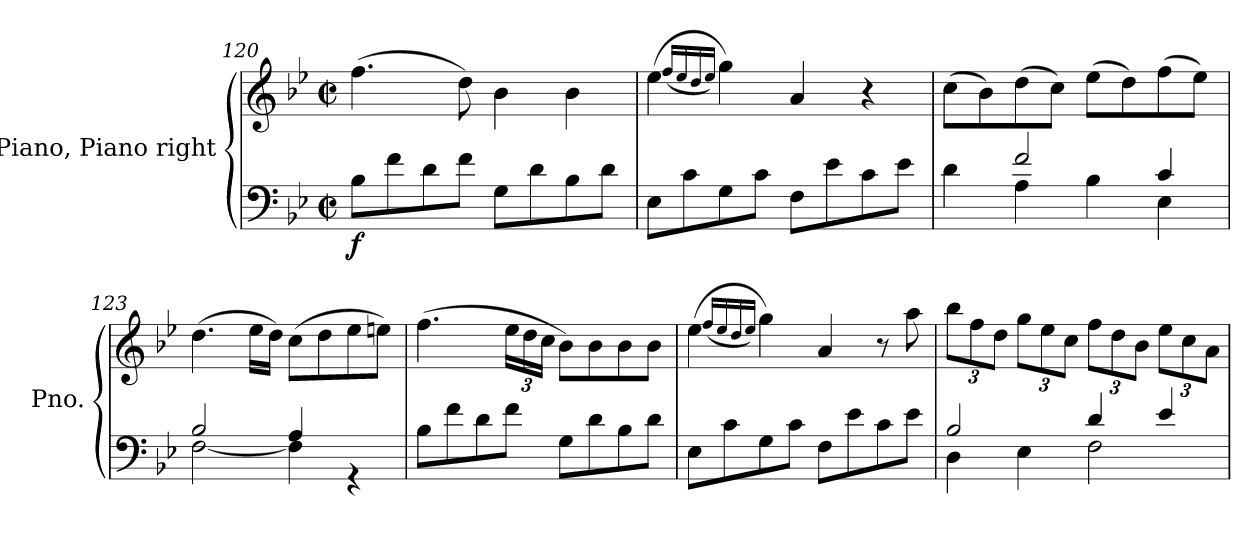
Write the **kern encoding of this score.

**kern	**kern	**dynam
*part1	*part1	*part1
*staff2	*staff1	*staff1/2
*I"Piano, Piano right	*	*
*I'Pno.	*	*
*clefF4	*clefG2	*
*k[b-e-]	*k[b-e-]	*
*M2/2	*M2/2	*
*met(c|)	*met(c|)	*
=120	=120	=120
!	!	!LO:DY:b=2
8B-\L	(>4.ff\	f
8f\	.	.
8d\	.	.
8f\J	8dd\)	.
8G\L	4b-\	.
8d\	.	.
8B-\	4b-\	.
8d\J	.	.
=121	=121	=121
8E-\L	(>4ee-\	.
8c\	.	.
.	(<16qff/LL	.
.	16qee-/	.
.	16qdd/	.
.	16qee-/JJ)	.
8G\	4gg\)	.
8c\J	.	.
8F\L	4a/	.
8e-\	.	.
8c\	4r	.
8e-\J	.	.
=122	=122	=122
*^	*	*
4d\	4ryy	(>8cc\L	.
.	.	8b-\)	.
2f/	4A\	(>8dd\	.
.	.	8cc\J)	.
.	4B-\	(>8ee-\L	.
.	.	8dd\)	.
4c/	4E-\	(>8ff\	.
.	.	8ee-\J)	.
=123	=123	=123	=123
2B-/	[2F\	(>4.dd\	.
.	.	16ee-\LL	.
.	.	16dd\JJ)	.
4A/	4F\]	(>8cc\L	.
.	.	8dd\	.
4rGG	4ryy	8ee-\	.
.	.	8een\J)	.
*v	*v	*	*
=124	=124	=124
8B-\L	(>4.ff\	.
8f\	.	.
8d\	.	.
*	*Xbrackettup	*
8f\J	24ee-\LL	.
.	24dd\	.
.	24cc\JJ	.
8G\L	8b-\L)	.
8d\	8b-\	.
8B-\	8b-\	.
8d\J	8b-\J	.
=125	=125	=125
8E-\L	(>4ee-\	.
8c\	.	.
.	(<16qff/LL	.
.	16qee-/	.
.	16qdd/	.
.	16qee-/JJ)	.
8G\	4gg\)	.
8c\J	.	.
8F\L	4a/	.
8e-\	.	.
8c\	8r	.
8e-\J	8aa\	.
=126	=126	=126
*^	*	*
2B-/	4D\	12bb-\L	.
.	.	12ff\	.
.	.	12dd\J	.
.	4E-\	12gg\L	.
.	.	12ee-\	.
.	.	12cc\J	.
4d/	2F\	12ff\L	.
.	.	12dd\	.
.	.	12b-\J	.
4e-/	.	12ee-\L	.
.	.	12cc\	.
.	.	12a\J	.
*v	*v	*	*
=	=	=
*-	*-	*-
